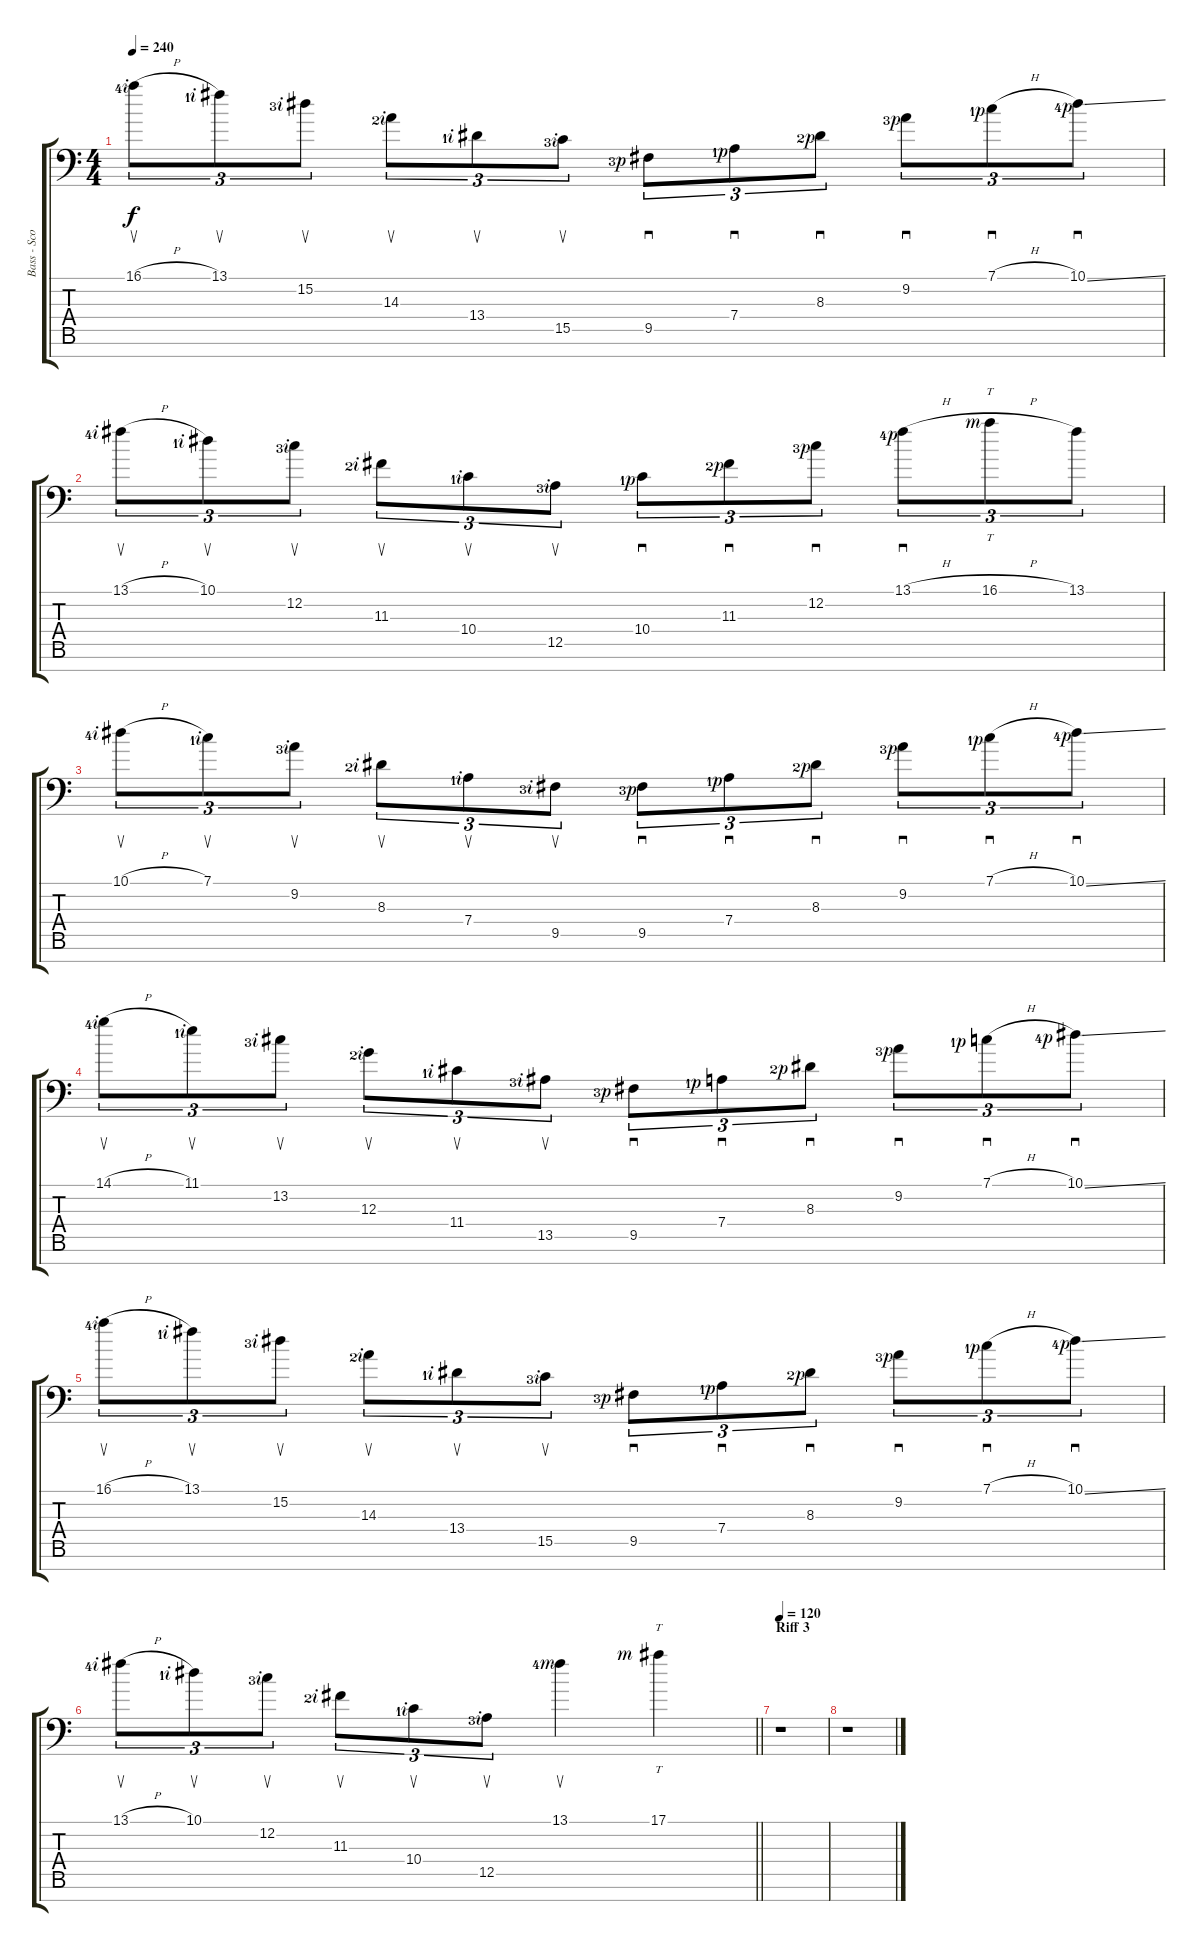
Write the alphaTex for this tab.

\track ("Bass - Scott Plummer" "Bass - Sco") {instrument electricbassfinger}
\staff {score tabs}
\tuning (F3 C3 G2 D2 A1 E1 B0) {hide}
\ts (4 4)
\tempo 240
\clef f4
\ks c
16.1{h lf 5 rf 2}.8{su tu (3 2) dy f} 13.1{lf 2 rf 2}.8{su tu (3 2)} 15.2{lf 4 rf 2}.8{su tu (3 2)} 14.3{lf 3 rf 2}.8{su tu (3 2)} 13.4{lf 2 rf 2}.8{su tu (3 2)} 15.5{lf 4 rf 2}.8{su tu (3 2)} 9.5{lf 4 rf 1}.8{sd tu (3 2)} 7.4{lf 2 rf 1}.8{sd tu (3 2)} 8.3{lf 3 rf 1}.8{sd tu (3 2)} 9.2{lf 4 rf 1}.8{sd tu (3 2)} 7.1{h lf 2 rf 1}.8{sd tu (3 2)} 10.1{ss lf 5 rf 1}.8{sd tu (3 2)} |
13.1{h lf 5 rf 2}.8{su tu (3 2)} 10.1{lf 2 rf 2}.8{su tu (3 2)} 12.2{lf 4 rf 2}.8{su tu (3 2)} 11.3{lf 3 rf 2}.8{su tu (3 2)} 10.4{lf 2 rf 2}.8{su tu (3 2)} 12.5{lf 4 rf 2}.8{su tu (3 2)} 10.4{lf 2 rf 1}.8{sd tu (3 2)} 11.3{lf 3 rf 1}.8{sd tu (3 2)} 12.2{lf 4 rf 1}.8{sd tu (3 2)} 13.1{h lf 5 rf 1}.8{sd tu (3 2)} 16.1{h rf 3}.8{tt tu (3 2)} 13.1.8{tu (3 2)} |
10.1{h lf 5 rf 2}.8{su tu (3 2)} 7.1{lf 2 rf 2}.8{su tu (3 2)} 9.2{lf 4 rf 2}.8{su tu (3 2)} 8.3{lf 3 rf 2}.8{su tu (3 2)} 7.4{lf 2 rf 2}.8{su tu (3 2)} 9.5{lf 4 rf 2}.8{su tu (3 2)} 9.5{lf 4 rf 1}.8{sd tu (3 2)} 7.4{lf 2 rf 1}.8{sd tu (3 2)} 8.3{lf 3 rf 1}.8{sd tu (3 2)} 9.2{lf 4 rf 1}.8{sd tu (3 2)} 7.1{h lf 2 rf 1}.8{sd tu (3 2)} 10.1{ss lf 5 rf 1}.8{sd tu (3 2)} |
14.1{h lf 5 rf 2}.8{su tu (3 2)} 11.1{lf 2 rf 2}.8{su tu (3 2)} 13.2{lf 4 rf 2}.8{su tu (3 2)} 12.3{lf 3 rf 2}.8{su tu (3 2)} 11.4{lf 2 rf 2}.8{su tu (3 2)} 13.5{lf 4 rf 2}.8{su tu (3 2)} 9.5{lf 4 rf 1}.8{sd tu (3 2)} 7.4{lf 2 rf 1}.8{sd tu (3 2)} 8.3{lf 3 rf 1}.8{sd tu (3 2)} 9.2{lf 4 rf 1}.8{sd tu (3 2)} 7.1{h lf 2 rf 1}.8{sd tu (3 2)} 10.1{ss lf 5 rf 1}.8{sd tu (3 2)} |
16.1{h lf 5 rf 2}.8{su tu (3 2)} 13.1{lf 2 rf 2}.8{su tu (3 2)} 15.2{lf 4 rf 2}.8{su tu (3 2)} 14.3{lf 3 rf 2}.8{su tu (3 2)} 13.4{lf 2 rf 2}.8{su tu (3 2)} 15.5{lf 4 rf 2}.8{su tu (3 2)} 9.5{lf 4 rf 1}.8{sd tu (3 2)} 7.4{lf 2 rf 1}.8{sd tu (3 2)} 8.3{lf 3 rf 1}.8{sd tu (3 2)} 9.2{lf 4 rf 1}.8{sd tu (3 2)} 7.1{h lf 2 rf 1}.8{sd tu (3 2)} 10.1{ss lf 5 rf 1}.8{sd tu (3 2)} |
\barLineRight lightlight
13.1{h lf 5 rf 2}.8{su tu (3 2)} 10.1{lf 2 rf 2}.8{su tu (3 2)} 12.2{lf 4 rf 2}.8{su tu (3 2)} 11.3{lf 3 rf 2}.8{su tu (3 2)} 10.4{lf 2 rf 2}.8{su tu (3 2)} 12.5{lf 4 rf 2}.8{su tu (3 2)} 13.1{lf 5 rf 3}.4{su} 17.1{rf 3}.4{tt} |
\section ("" "Riff 3")
\tempo 120
r.1{instrument slapbass1} |
r.1
